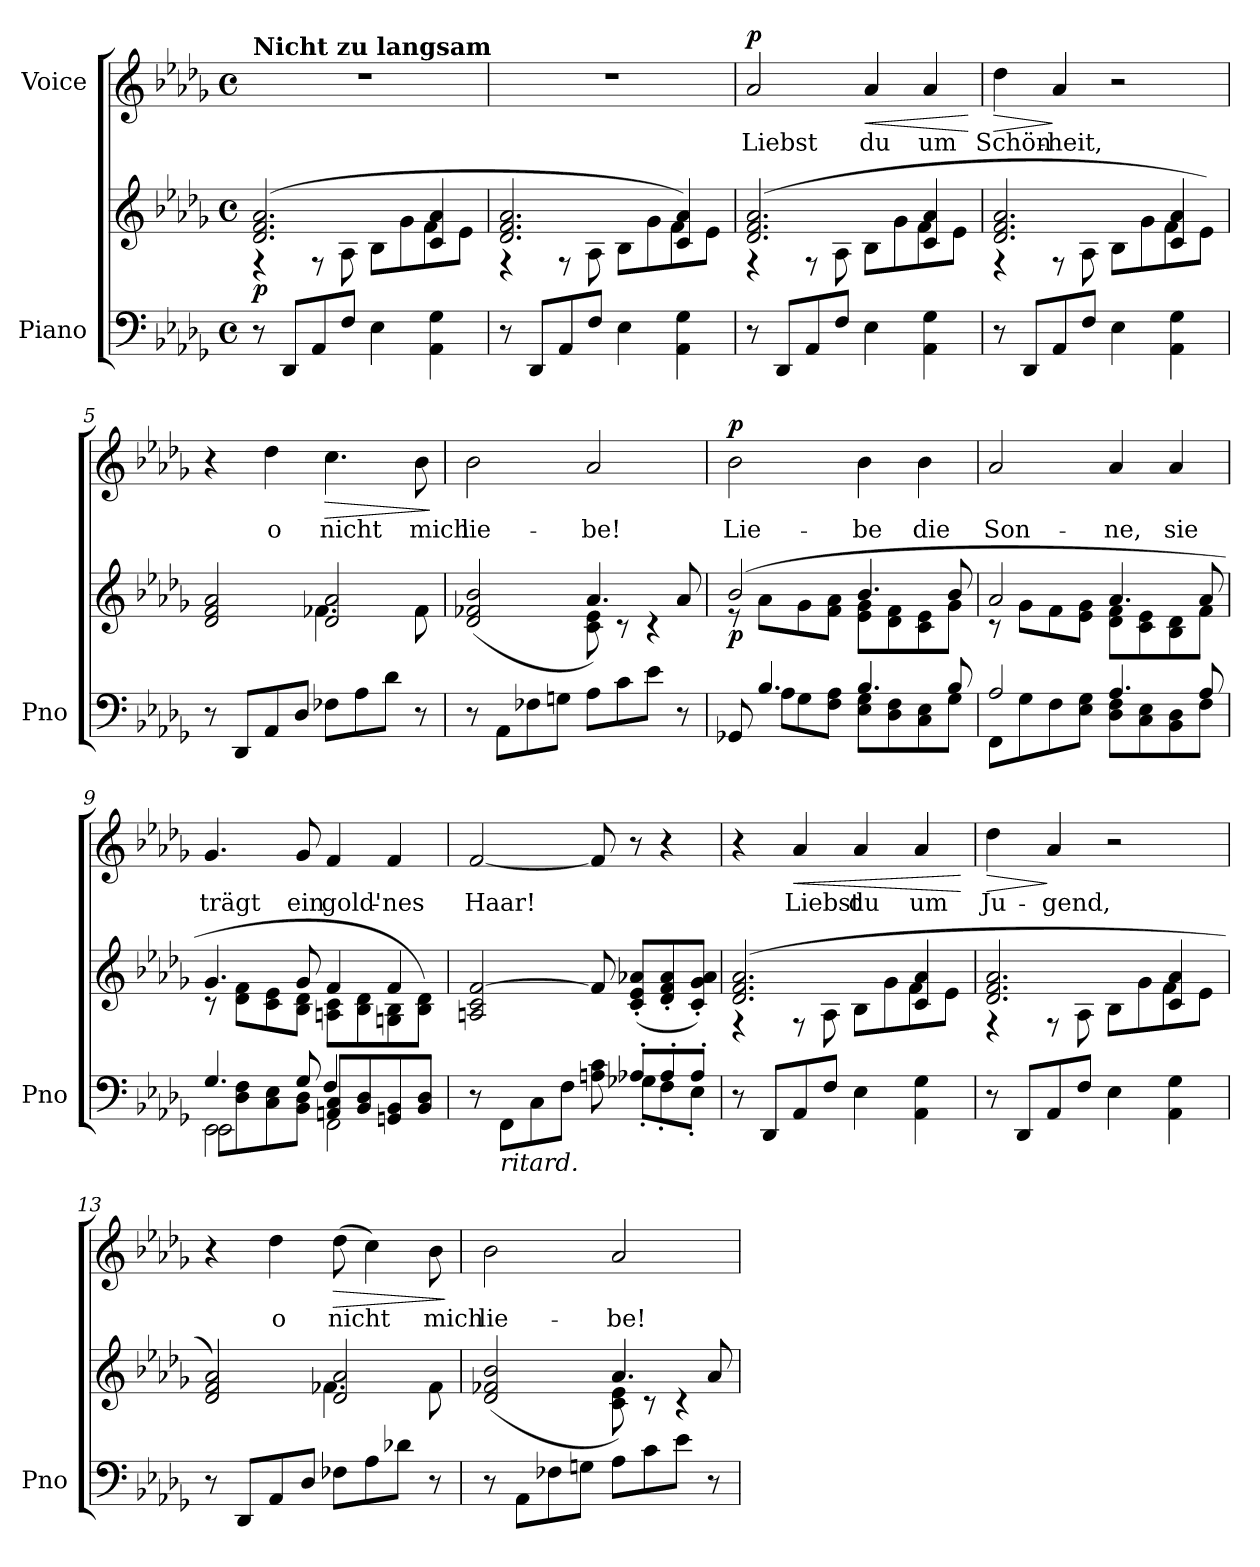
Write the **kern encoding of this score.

**kern	**kern	**dynam	**kern	**text	**dynam
*part2	*part2	*part2	*part1	*part1	*part1
*staff3	*staff2	*staff2/3	*staff1	*staff1	*staff1
*I"Piano	*	*	*I"Voice	*	*
*I'Pno	*	*	*	*	*
*clefF4	*clefG2	*	*clefG2	*	*
*k[b-e-a-d-g-]	*k[b-e-a-d-g-]	*	*k[b-e-a-d-g-]	*	*
*M4/4	*M4/4	*	*M4/4	*	*
*met(c)	*met(c)	*	*met(c)	*	*
=1	=1	=1	=1	=1	=1
*	*^	*	*	*	*
!	!	!	!	!LO:TX:a:B:t=Nicht zu langsam	!	!
!	!	!	!LO:DY:b	!	!	!
8r	(2.d-/ 2.f/ 2.a-/	4r	p	1r	.	.
8DD-/L	.	.	.	.	.	.
8AA-/	.	8r	.	.	.	.
8F/J	.	8A-\	.	.	.	.
4E-\	.	8B-\L	.	.	.	.
.	.	8g-\	.	.	.	.
4AA-\ 4G-\	4c/ 4a-/	8f\	.	.	.	.
.	.	8e-\J	.	.	.	.
=2	=2	=2	=2	=2	=2	=2
8r	2.d-/ 2.f/ 2.a-/	4r	.	1r	.	.
8DD-/L	.	.	.	.	.	.
8AA-/	.	8r	.	.	.	.
8F/J	.	8A-\	.	.	.	.
4E-\	.	8B-\L	.	.	.	.
.	.	8g-\	.	.	.	.
4AA-\ 4G-\	4c/ 4a-/)	8f\	.	.	.	.
.	.	8e-\J	.	.	.	.
=3	=3	=3	=3	=3	=3	=3
!	!	!	!	!	!LO:LY:b	!LO:DY:b
8r	(2.d-/ 2.f/ 2.a-/	4r	.	2a-/	Liebst	p
8DD-/L	.	.	.	.	.	.
8AA-/	.	8r	.	.	.	.
8F/J	.	8A-\	.	.	.	.
!	!	!	!	!	!LO:LY:b	!LO:HP:b
4E-\	.	8B-\L	.	4a-/	du	<
.	.	8g-\	.	.	.	.
!	!	!	!	!	!LO:LY:b	!
4AA-\ 4G-\	4c/ 4a-/	8f\	.	4a-/	um	.
.	.	8e-\J	.	.	.	.
*	*v	*v	*	*	*	*
.	.	.	.	.	[
!!LO:LB:g=z
=4	=4	=4	=4	=4	=4
*	*^	*	*	*	*
!	!	!	!	!	!LO:LY:b	!LO:HP:b
8r	2.d-/ 2.f/ 2.a-/	4r	.	4dd-\	Schön-	>
8DD-/L	.	.	.	.	.	.
!	!	!	!	!	!LO:LY:b	!
8AA-/	.	8r	.	4a-/	-heit,	]
8F/J	.	8A-\	.	.	.	.
4E-\	.	8B-\L	.	2r	.	.
.	.	8g-\	.	.	.	.
4AA-\ 4G-\	4c/ 4a-/	8f\	.	.	.	.
.	.	8e-\J)	.	.	.	.
!!LO:LB:g=z
=5	=5	=5	=5	=5	=5	=5
8r	2d-/ 2f/ 2a-/	2ryy	.	4r	.	.
8DD-/L	.	.	.	.	.	.
!	!	!	!	!	!LO:LY:b	!
8AA-/	.	.	.	4dd-\	o	.
8D-/J	.	.	.	.	.	.
!	!	!	!	!	!LO:LY:b	!LO:HP:b
8F-X\L	2d-/ 2a-/	4.f-X\	.	4.cc\	nicht	>
8A-\	.	.	.	.	.	.
8d-\J	.	.	.	.	.	.
!	!	!	!	!	!LO:LY:b	!
8r	.	8f-\	.	8b-\	mich	.
*	*v	*v	*	*	*	*
.	.	.	.	.	]
=6	=6	=6	=6	=6	=6
*	*^	*	*	*	*
!	!	!	!	!	!LO:LY:b	!
8r	(2d-/ 2f-X/ 2b-/	2ryy	.	2b-\	lie-	.
8AA-\L	.	.	.	.	.	.
8F-X\	.	.	.	.	.	.
8Gn\J	.	.	.	.	.	.
!	!	!	!	!	!LO:LY:b	!
8A-\L	4.a-/)	8c\ 8e-\	.	2a-/	-be!	.
8c\	.	8r	.	.	.	.
8e-\J	.	4r	.	.	.	.
8r	8a-/	.	.	.	.	.
=7	=7	=7	=7	=7	=7	=7
*^	*	*	*	*	*	*
!	!	!	!	!LO:DY:b	!	!LO:LY:b	!LO:DY:b
8GG-X/	8ryy	(2b-/	8r	p	2b-\	Lie-	p
4.B-/	8A-\L	.	8a-\L	.	.	.	.
.	8G-\	.	8g-\	.	.	.	.
.	8F\ 8A-\J	.	8f\ 8a-\J	.	.	.	.
!	!	!	!	!	!	!LO:LY:b	!
4.B-/	8E-\ 8G-\L	4.b-/	8e-\ 8g-\L	.	4b-\	-be	.
.	8D-\ 8F\	.	8d-\ 8f\	.	.	.	.
!	!	!	!	!	!	!LO:LY:b	!
.	8C\ 8E-\	.	8c\ 8e-\	.	4b-\	die	.
8B-/	8G-\J	8b-/	8g-\J	.	.	.	.
=8	=8	=8	=8	=8	=8	=8	=8
!	!	!	!	!	!	!LO:LY:b	!
2A-/	8FF\L	2a-/	8r	.	2a-/	Son-	.
.	8G-\	.	8g-\L	.	.	.	.
.	8F\	.	8f\	.	.	.	.
.	8E-\ 8G-\J	.	8e-\ 8g-\J	.	.	.	.
!	!	!	!	!	!	!LO:LY:b	!
4.A-/	8D-\ 8F\L	4.a-/	8d-\ 8f\L	.	4a-/	-ne,	.
.	8C\ 8E-\	.	8c\ 8e-\	.	.	.	.
!	!	!	!	!	!	!LO:LY:b	!
.	8BB-\ 8D-\	.	8B-\ 8d-\	.	4a-/	sie	.
8A-/	8F\J	8a-/	8f\J	.	.	.	.
!!LO:LB:g=z
=9	=9	=9	=9	=9	=9	=9	=9
*^	*^	*	*	*	*	*	*
!	!	!	!LO:N:head=open	!	!	!	!	!LO:LY:b	!
4.G-/	2EE-\	2ryy	8EE-/L	4.g-/	8r	.	4.g-/	trägt	.
.	.	.	8D-\ 8F\	.	8d-\ 8f\L	.	.	.	.
.	.	.	8C\ 8E-\	.	8c\ 8e-\	.	.	.	.
!	!	!	!	!	!	!	!	!LO:LY:b	!
8G-/	.	.	8BB-\ 8D-\J	8g-/	8B-\ 8d-\J	.	8g-/	ein	.
!	!	!	!	!	!	!	!	!LO:LY:b	!
8AAn/ 8C/L	2FF\	4F/	2ryy	4f/	8An\ 8c\L	.	4f/	gold'-	.
8BB-/ 8D-/	.	.	.	.	8B-\ 8d-\	.	.	.	.
!	!	!	!	!	!	!	!	!LO:LY:b	!
8GGn/ 8BB-/	.	4ryy	.	4f/	8Gn\ 8B-\	.	4f/	-nes	.
8BB-/ 8D-/J	.	.	.	.	8B-\ 8d-\J)	.	.	.	.
*	*v	*v	*v	*	*	*	*	*	*
!!LO:PB:g=z
=10	=10	=10	=10	=10	=10	=10	=10
!	!	!	!	!	!	!LO:LY:b	!
*	*	*v	*v	*	*	*	*
2ryy	8r	2An/ 2c/ [2f/	.	[2f/	Haar!	.
!	!LO:TX:b:i:t=ritard.	!	!	!	!	!
.	8FF\L	.	.	.	.	.
.	8C\	.	.	.	.	.
.	8F\J	.	.	.	.	.
8An\ 8c\	8ryy	8f/]	.	8f/]	.	.
8A-X'/L	8G-X'\L	(8c/' 8e-/' 8a-X/'L	.	8r	.	.
8A-'/	8F'\	8d-/' 8f/' 8a-/'	.	4r	.	.
8A-'/J	8E-'\J	8c/' 8g-/' 8a-/'J)	.	.	.	.
*v	*v	*	*	*	*	*
=11	=11	=11	=11	=11	=11
*	*^	*	*	*	*
8r	(2.d-/ 2.f/ 2.a-/	4r	.	4r	.	.
8DD-/L	.	.	.	.	.	.
!	!	!	!	!	!LO:LY:b	!LO:HP:b
8AA-/	.	8r	.	4a-/	Liebst	<
8F/J	.	8A-\	.	.	.	.
!	!	!	!	!	!LO:LY:b	!
4E-\	.	8B-\L	.	4a-/	du	.
.	.	8g-\	.	.	.	.
!	!	!	!	!	!LO:LY:b	!
4AA-\ 4G-\	4c/ 4a-/	8f\	.	4a-/	um	.
.	.	8e-\J	.	.	.	.
*	*v	*v	*	*	*	*
.	.	.	.	.	[
=12	=12	=12	=12	=12	=12
*	*^	*	*	*	*
!	!	!	!	!	!LO:LY:b	!LO:HP:b
8r	2.d-/ 2.f/ 2.a-/	4r	.	4dd-\	Ju-	>
8DD-/L	.	.	.	.	.	.
!	!	!	!	!	!LO:LY:b	!
8AA-/	.	8r	.	4a-/	-gend,	]
8F/J	.	8A-\	.	.	.	.
4E-\	.	8B-\L	.	2r	.	.
.	.	8g-\	.	.	.	.
4AA-\ 4G-\	4c/ 4a-/	8f\	.	.	.	.
.	.	8e-\J	.	.	.	.
=13	=13	=13	=13	=13	=13	=13
8r	2d-/ 2f/ 2a-/)	2ryy	.	4r	.	.
8DD-/L	.	.	.	.	.	.
!	!	!	!	!	!LO:LY:b	!
8AA-/	.	.	.	4dd-\	o	.
8D-/J	.	.	.	.	.	.
!	!	!	!	!	!LO:LY:b	!LO:HP:b
8F-X\L	2d-/ 2a-/	4.f-X\	.	(8dd-\	nicht	>
8A-\	.	.	.	4cc\)	.	.
8d-X\J	.	.	.	.	.	.
!	!	!	!	!	!LO:LY:b	!
8r	.	8f-\	.	8b-\	mich	.
*	*v	*v	*	*	*	*
.	.	.	.	.	]
!!LO:LB:g=z
=14	=14	=14	=14	=14	=14
*	*^	*	*	*	*
!	!	!	!	!	!LO:LY:b	!
8r	(2d-/ 2f-X/ 2b-/	2ryy	.	2b-\	lie-	.
8AA-\L	.	.	.	.	.	.
8F-X\	.	.	.	.	.	.
8Gn\J	.	.	.	.	.	.
!	!	!	!	!	!LO:LY:b	!
8A-\L	4.a-/)	8c\ 8e-\	.	2a-/	-be!	.
8c\	.	8r	.	.	.	.
8e-\J	.	4r	.	.	.	.
8r	8a-/	.	.	.	.	.
*	*v	*v	*	*	*	*
=	=	=	=	=	=
*-	*-	*-	*-	*-	*-
